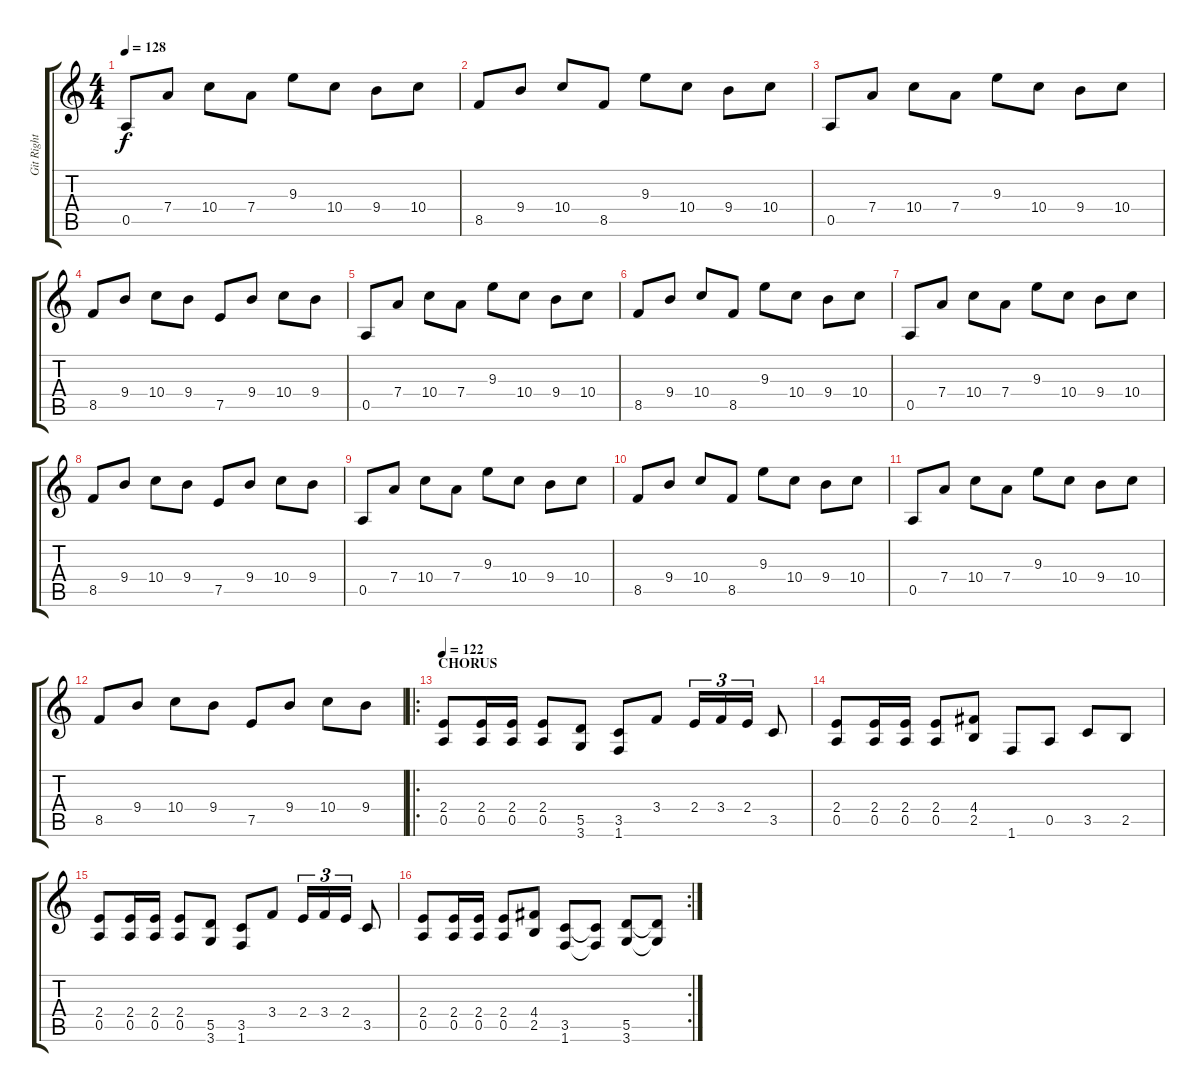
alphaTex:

\track ("Git Right" "Git Right") {instrument distortionguitar}
\staff {score tabs}
\tuning (E4 B3 G3 D3 A2 E2) {hide}
\ts (4 4)
\tempo 128
\clef g2
\ks c
0.5.8{dy f} 7.4.8 10.4.8 7.4.8 9.3.8 10.4.8 9.4.8 10.4.8 |
8.5.8 9.4.8 10.4.8 8.5.8 9.3.8 10.4.8 9.4.8 10.4.8 |
0.5.8 7.4.8 10.4.8 7.4.8 9.3.8 10.4.8 9.4.8 10.4.8 |
8.5.8 9.4.8 10.4.8 9.4.8 7.5.8 9.4.8 10.4.8 9.4.8 |
0.5.8 7.4.8 10.4.8 7.4.8 9.3.8 10.4.8 9.4.8 10.4.8 |
8.5.8 9.4.8 10.4.8 8.5.8 9.3.8 10.4.8 9.4.8 10.4.8 |
0.5.8 7.4.8 10.4.8 7.4.8 9.3.8 10.4.8 9.4.8 10.4.8 |
8.5.8 9.4.8 10.4.8 9.4.8 7.5.8 9.4.8 10.4.8 9.4.8 |
0.5.8 7.4.8 10.4.8 7.4.8 9.3.8 10.4.8 9.4.8 10.4.8 |
8.5.8 9.4.8 10.4.8 8.5.8 9.3.8 10.4.8 9.4.8 10.4.8 |
0.5.8 7.4.8 10.4.8 7.4.8 9.3.8 10.4.8 9.4.8 10.4.8 |
8.5.8 9.4.8 10.4.8 9.4.8 7.5.8 9.4.8 10.4.8 9.4.8 |
\ro
\section ("" "CHORUS")
\tempo 122
(2.4 0.5).8 (2.4 0.5).16 (2.4 0.5).16 (2.4 0.5).8 (5.5 3.6).8 (3.5 1.6).8 3.4.8 2.4.16{tu (3 2)} 3.4.16{tu (3 2)} 2.4.16{tu (3 2)} 3.5.8 |
(2.4 0.5).8 (2.4 0.5).16 (2.4 0.5).16 (2.4 0.5).8 (4.4 2.5).8 1.6.8 0.5.8 3.5.8 2.5.8 |
(2.4 0.5).8 (2.4 0.5).16 (2.4 0.5).16 (2.4 0.5).8 (5.5 3.6).8 (3.5 1.6).8 3.4.8 2.4.16{tu (3 2)} 3.4.16{tu (3 2)} 2.4.16{tu (3 2)} 3.5.8 |
\rc 2
(2.4 0.5).8 (2.4 0.5).16 (2.4 0.5).16 (2.4 0.5).8 (4.4 2.5).8 (3.5 1.6).8 (3.5{t} 1.6{t}).8 (5.5 3.6).8 (5.5{t} 3.6{t}).8
